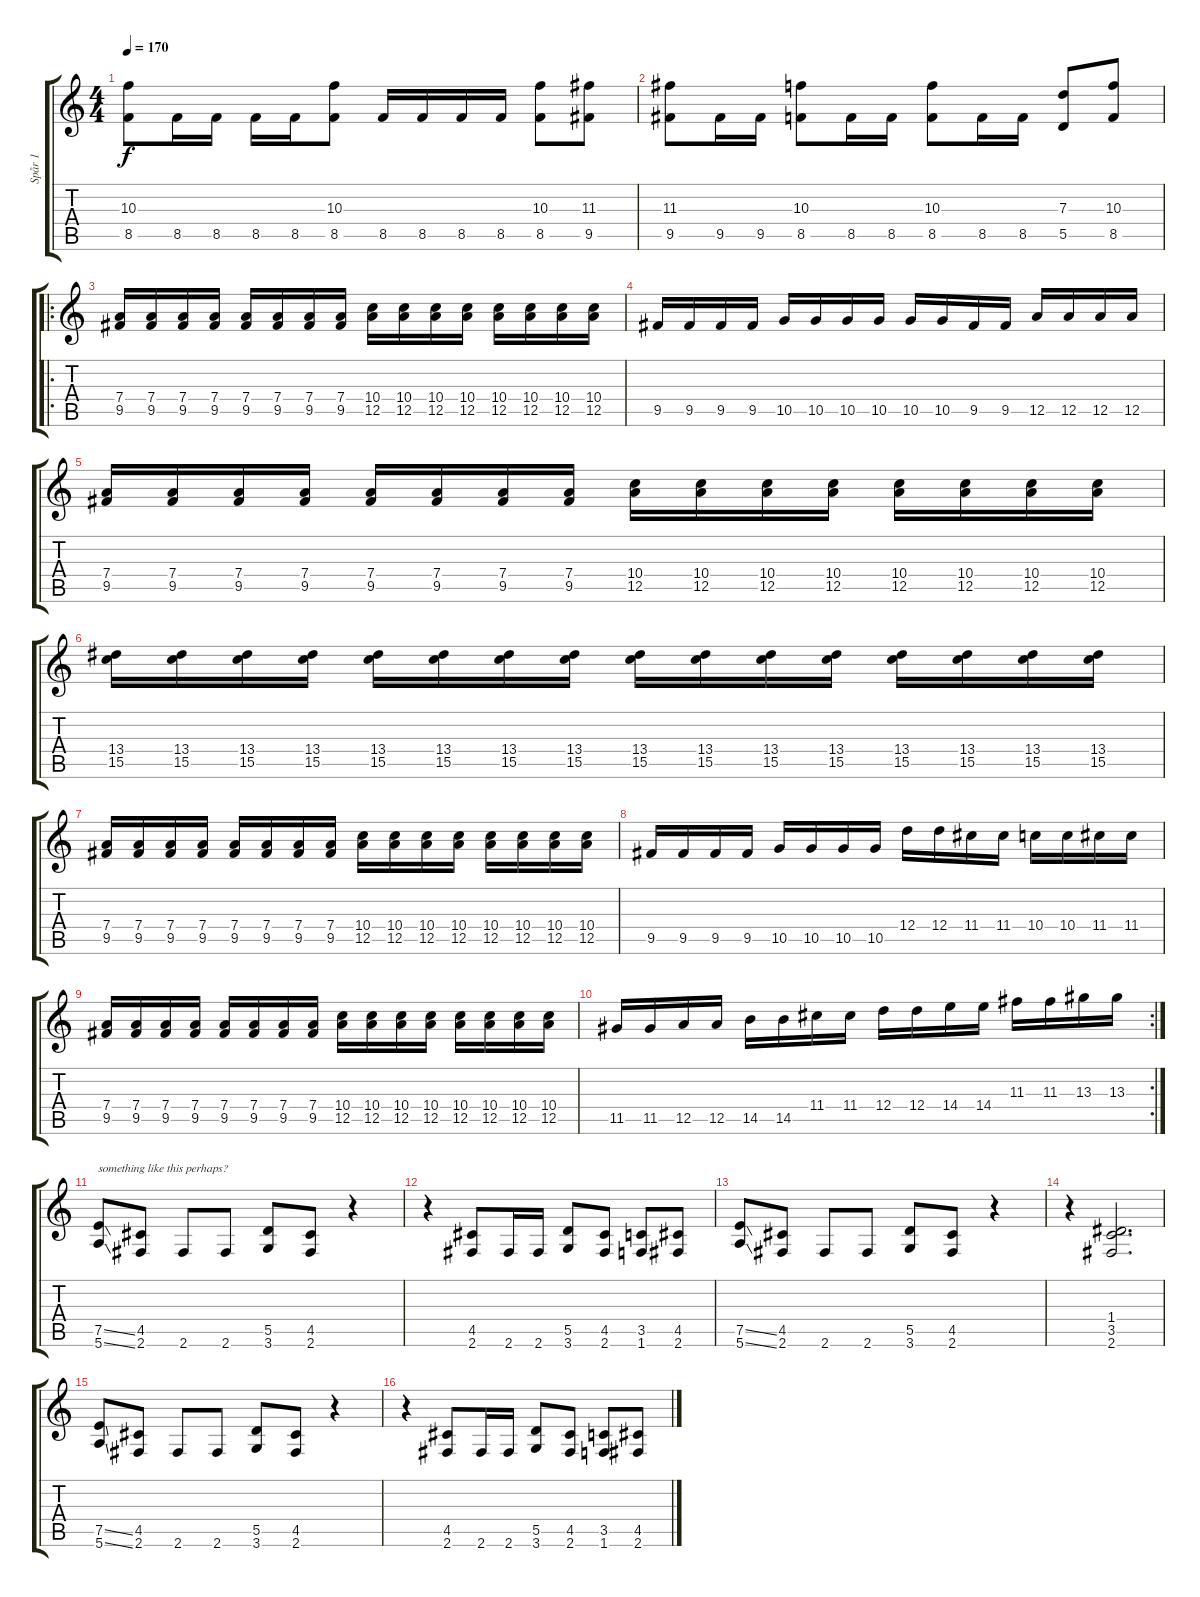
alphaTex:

\track ("Spår 1" "Spår 1") {instrument distortionguitar}
\staff {score tabs}
\tuning (E4 B3 G3 D3 A2 E2) {hide}
\ts (4 4)
\tempo 170
\clef g2
\ks c
(10.3 8.5).8{dy f} 8.5.16 8.5.16 8.5.16 8.5.16 (10.3 8.5).8 8.5.16 8.5.16 8.5.16 8.5.16 (10.3 8.5).8 (11.3 9.5).8 |
(11.3 9.5).8 9.5.16 9.5.16 (10.3 8.5).8 8.5.16 8.5.16 (10.3 8.5).8 8.5.16 8.5.16 (7.3 5.5).8 (10.3 8.5).8 |
\ro
(7.4 9.5).16 (7.4 9.5).16 (7.4 9.5).16 (7.4 9.5).16 (7.4 9.5).16 (7.4 9.5).16 (7.4 9.5).16 (7.4 9.5).16 (10.4 12.5).16 (10.4 12.5).16 (10.4 12.5).16 (10.4 12.5).16 (10.4 12.5).16 (10.4 12.5).16 (10.4 12.5).16 (10.4 12.5).16 |
9.5.16 9.5.16 9.5.16 9.5.16 10.5.16 10.5.16 10.5.16 10.5.16 10.5.16 10.5.16 9.5.16 9.5.16 12.5.16 12.5.16 12.5.16 12.5.16 |
(7.4 9.5).16 (7.4 9.5).16 (7.4 9.5).16 (7.4 9.5).16 (7.4 9.5).16 (7.4 9.5).16 (7.4 9.5).16 (7.4 9.5).16 (10.4 12.5).16 (10.4 12.5).16 (10.4 12.5).16 (10.4 12.5).16 (10.4 12.5).16 (10.4 12.5).16 (10.4 12.5).16 (10.4 12.5).16 |
(13.4 15.5).16 (13.4 15.5).16 (13.4 15.5).16 (13.4 15.5).16 (13.4 15.5).16 (13.4 15.5).16 (13.4 15.5).16 (13.4 15.5).16 (13.4 15.5).16 (13.4 15.5).16 (13.4 15.5).16 (13.4 15.5).16 (13.4 15.5).16 (13.4 15.5).16 (13.4 15.5).16 (13.4 15.5).16 |
(7.4 9.5).16 (7.4 9.5).16 (7.4 9.5).16 (7.4 9.5).16 (7.4 9.5).16 (7.4 9.5).16 (7.4 9.5).16 (7.4 9.5).16 (10.4 12.5).16 (10.4 12.5).16 (10.4 12.5).16 (10.4 12.5).16 (10.4 12.5).16 (10.4 12.5).16 (10.4 12.5).16 (10.4 12.5).16 |
9.5.16 9.5.16 9.5.16 9.5.16 10.5.16 10.5.16 10.5.16 10.5.16 12.4.16 12.4.16 11.4.16 11.4.16 10.4.16 10.4.16 11.4.16 11.4.16 |
(7.4 9.5).16 (7.4 9.5).16 (7.4 9.5).16 (7.4 9.5).16 (7.4 9.5).16 (7.4 9.5).16 (7.4 9.5).16 (7.4 9.5).16 (10.4 12.5).16 (10.4 12.5).16 (10.4 12.5).16 (10.4 12.5).16 (10.4 12.5).16 (10.4 12.5).16 (10.4 12.5).16 (10.4 12.5).16 |
\rc 2
11.5.16 11.5.16 12.5.16 12.5.16 14.5.16 14.5.16 11.4.16 11.4.16 12.4.16 12.4.16 14.4.16 14.4.16 11.3.16 11.3.16 13.3.16 13.3.16 |
(7.5{ss} 5.6{ss}).8{txt "something like this perhaps?"} (4.5 2.6).8 2.6.8 2.6.8 (5.5 3.6).8 (4.5 2.6).8 r.4 |
r.4 (4.5 2.6).8 2.6.16 2.6.16 (5.5 3.6).8 (4.5 2.6).8 (3.5 1.6).8 (4.5 2.6).8 |
(7.5{ss} 5.6{ss}).8 (4.5 2.6).8 2.6.8 2.6.8 (5.5 3.6).8 (4.5 2.6).8 r.4 |
r.4 (1.4 3.5 2.6).2{d} |
(7.5{ss} 5.6{ss}).8 (4.5 2.6).8 2.6.8 2.6.8 (5.5 3.6).8 (4.5 2.6).8 r.4 |
r.4 (4.5 2.6).8 2.6.16 2.6.16 (5.5 3.6).8 (4.5 2.6).8 (3.5 1.6).8 (4.5 2.6).8
